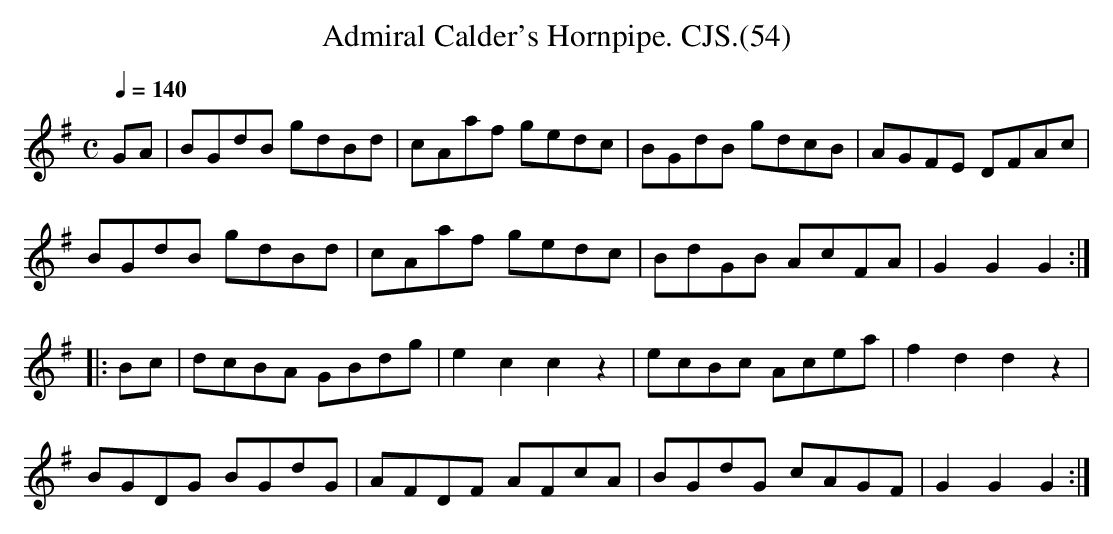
X:1
T:Admiral Calder's Hornpipe. CJS.(54)
M:C
L:1/8
Q:1/4=140
K:G
GA|BGdB gdBd|cAaf gedc|BGdB gdcB|AGFE DFAc|
BGdB gdBd|cAaf gedc|BdGB AcFA|G2G2G2:|
|:Bc|dcBA GBdg|e2c2c2z2|ecBc Acea|f2d2d2z2|
BGDG BGdG|AFDF AFcA|BGdG cAGF|G2G2G2:|
